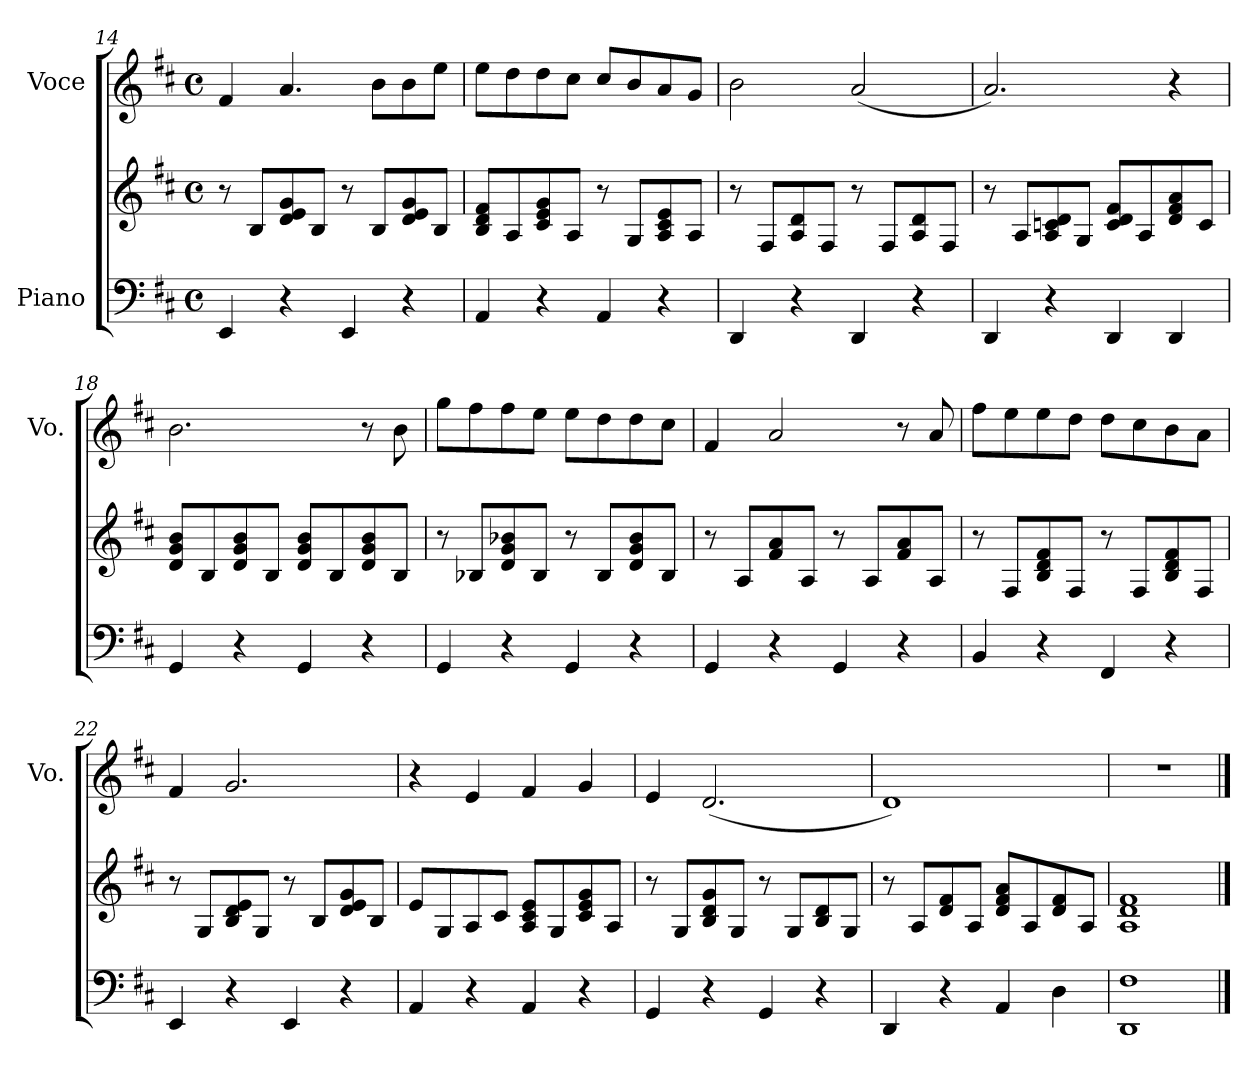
**kern	**kern	**kern
*part2	*part2	*part1
*staff3	*staff2	*staff1
*I"Piano	*	*I"Voce
*	*	*I'Vo.
*clefF4	*clefG2	*clefG2
*k[f#c#]	*k[f#c#]	*k[f#c#]
*M4/4	*M4/4	*M4/4
*met(c)	*met(c)	*met(c)
=14	=14	=14
4EE/	8r	4f#/
.	8B/L	.
4r	8d/ 8e/ 8g/	4.a/
.	8B/J	.
4EE/	8r	.
.	8B/L	8b\L
4r	8d/ 8e/ 8g/	8b\
.	8B/J	8ee\J
!!LO:LB:g=z
=15	=15	=15
4AA/	8B/ 8d/ 8f#/L	8ee\L
.	8A/	8dd\
4r	8c#/ 8e/ 8g/	8dd\
.	8A/J	8cc#\J
4AA/	8r	8cc#/L
.	8G/L	8b/
4r	8A/ 8c#/ 8e/	8a/
.	8A/J	8g/J
=16	=16	=16
4DD/	8r	2b\
.	8F#/L	.
4r	8A/ 8d/	.
.	8F#/J	.
4DD/	8r	(<2a/
.	8F#/L	.
4r	8A/ 8d/	.
.	8F#/J	.
=17	=17	=17
4DD/	8r	2.a/)
.	8A/L	.
4r	8A/ 8cn/ 8d/	.
.	8G/J	.
4DD/	8c/ 8d/ 8f#/L	.
.	8A/	.
4DD/	8d/ 8f#/ 8a/	4r
.	8c/J	.
!!LO:LB:g=z
=18	=18	=18
4GG/	8d/ 8g/ 8b/L	2.b\
.	8B/	.
4r	8d/ 8g/ 8b/	.
.	8B/J	.
4GG/	8d/ 8g/ 8b/L	.
.	8B/	.
4r	8d/ 8g/ 8b/	8r
.	8B/J	8b\
=19	=19	=19
4GG/	8r	8gg\L
.	8B-X/L	8ff#\
4r	8d/ 8g/ 8b-X/	8ff#\
.	8B-/J	8ee\J
4GG/	8r	8ee\L
.	8B-/L	8dd\
4r	8d/ 8g/ 8b-/	8dd\
.	8B-/J	8cc#\J
=20	=20	=20
4GG/	8r	4f#/
.	8A/L	.
4r	8f#/ 8a/	2a/
.	8A/J	.
4GG/	8r	.
.	8A/L	.
4r	8f#/ 8a/	8r
.	8A/J	8a/
!!LO:LB:g=z
=21	=21	=21
4BB/	8r	8ff#\L
.	8F#/L	8ee\
4r	8B/ 8d/ 8f#/	8ee\
.	8F#/J	8dd\J
4FF#/	8r	8dd\L
.	8F#/L	8cc#\
4r	8B/ 8d/ 8f#/	8b\
.	8F#/J	8a\J
=22	=22	=22
4EE/	8r	4f#/
.	8G/L	.
4r	8B/ 8d/ 8e/	2.g/
.	8G/J	.
4EE/	8r	.
.	8B/L	.
4r	8d/ 8e/ 8g/	.
.	8B/J	.
=23	=23	=23
4AA/	8e/L	4r
.	8G/	.
4r	8A/	4e/
.	8c#/J	.
4AA/	8A/ 8c#/ 8e/L	4f#/
.	8G/	.
4r	8c#/ 8e/ 8g/	4g/
.	8A/J	.
!!LO:PB:g=z
=24	=24	=24
4GG/	8r	4e/
.	8G/L	.
4r	8B/ 8d/ 8g/	(<2.d/
.	8G/J	.
4GG/	8r	.
.	8G/L	.
4r	8B/ 8d/	.
.	8G/J	.
=25	=25	=25
4DD/	8r	1d)
.	8A/L	.
4r	8d/ 8f#/	.
.	8A/J	.
4AA/	8d/ 8f#/ 8a/L	.
.	8A/	.
4D\	8d/ 8f#/	.
.	8A/J	.
=26	=26	=26
1DD 1F#	1A 1d 1f#	1r
==	==	==
*-	*-	*-
